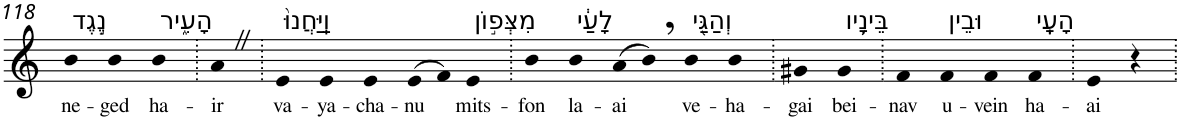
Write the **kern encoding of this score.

**kern	**text
*part1	*part1
*staff1	*staff1
*I"Piano	*
*I'Pno	*
!!LO:PB:g=z
*clefG2	*
*k[]	*
=118	=118
!LO:TX:a:t=נֶ֣גֶד	!
!	!LO:LY:b
4b	ne-
!	!LO:LY:b
4b	-ged
!LO:TX:a:t=הָעִ֑יר	!
!	!LO:LY:b
4b	ha-
=119.	=119.
!	!LO:LY:b
4aZ	-ir
=120.	=120.
!LO:TX:a:t=וַֽיַּחֲנוּ֙	!
!	!LO:LY:b
4e	va-
!	!LO:LY:b
4e	-ya-
!	!LO:LY:b
4e	-cha-
!	!LO:LY:b
(>8e	-nu
8f)	.
!LO:TX:a:t=מִצְּפ֣וֹן	!
!	!LO:LY:b
4e	mits-
=121.	=121.
!	!LO:LY:b
4b	-fon
!LO:TX:a:t=לָעַ֔י	!
!	!LO:LY:b
4b	la-
!	!LO:LY:b
(>8a	-ai
8b,)	.
!LO:TX:a:t=וְהַגַּ֖י	!
!	!LO:LY:b
4b	ve-
!	!LO:LY:b
4b	-ha-
=122.	=122.
!	!LO:LY:b
4g#X	-gai
!LO:TX:a:t=בֵּינָ֥יו	!
!	!LO:LY:b
4g#	bei-
=123.	=123.
!	!LO:LY:b
4f	-nav
!LO:TX:a:t=וּבֵין	!
!	!LO:LY:b
4f	u-
!	!LO:LY:b
4f	-vein
!LO:TX:a:t=הָעָֽי	!
!	!LO:LY:b
4f	ha-
=124.	=124.
!	!LO:LY:b
4e	-ai
4r	.
=.	=.
*-	*-
